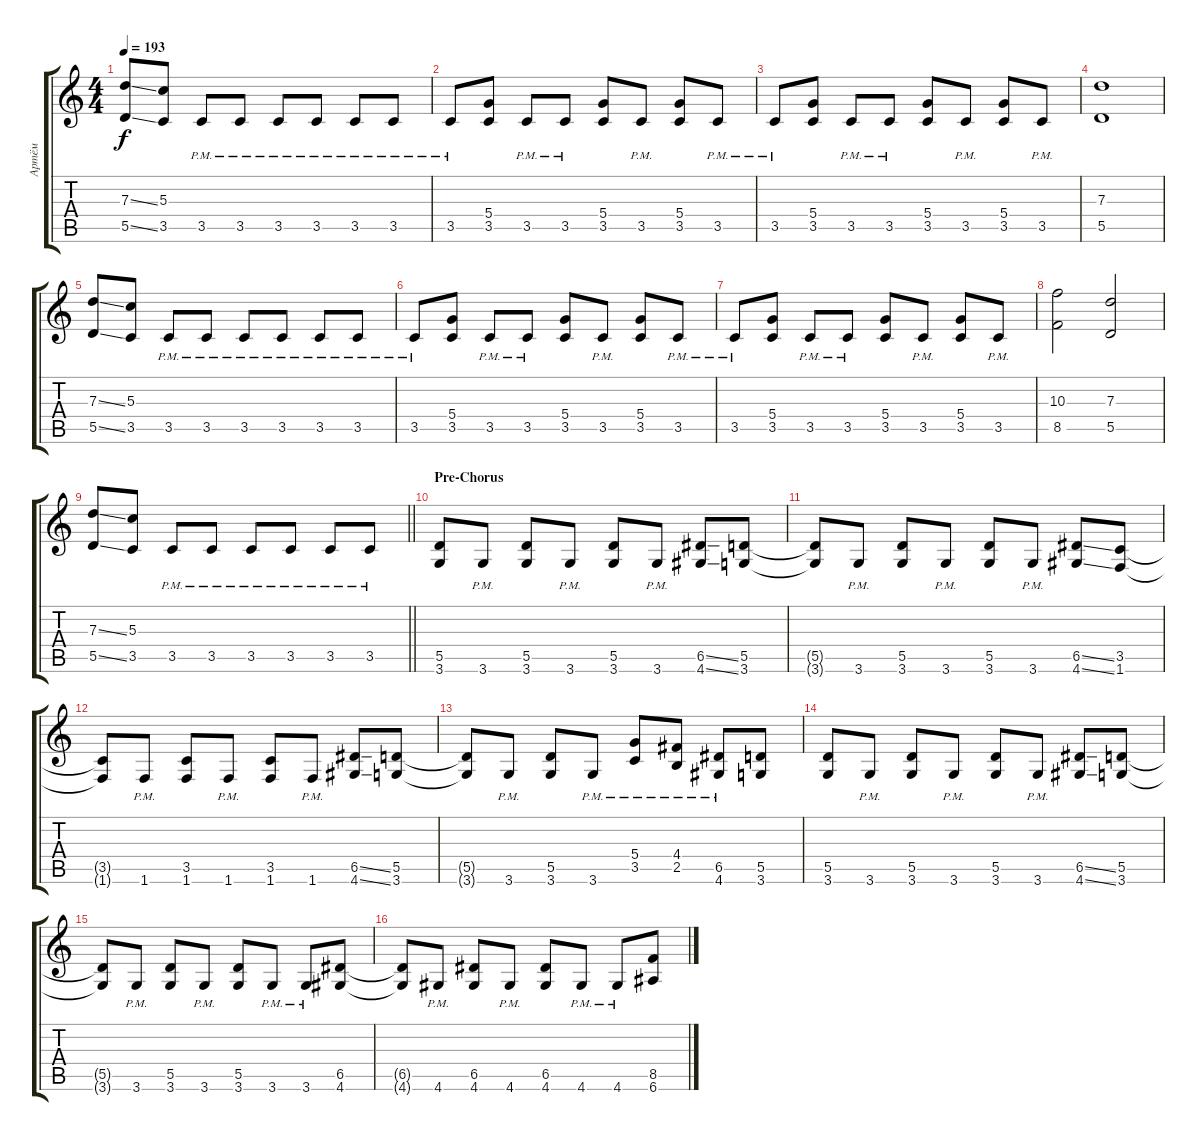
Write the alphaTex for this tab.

\track ("Артём" "Артём") {instrument overdrivenguitar}
\staff {score tabs}
\tuning (E4 B3 G3 D3 A2 E2) {hide}
\ts (4 4)
\tempo 193
\clef g2
\ks c
(7.3{ss} 5.5{ss}).8{dy f} (5.3 3.5).8 3.5{pm}.8 3.5{pm}.8 3.5{pm}.8 3.5{pm}.8 3.5{pm}.8 3.5{pm}.8 |
3.5{pm}.8 (5.4 3.5).8 3.5{pm}.8 3.5{pm}.8 (5.4 3.5).8 3.5{pm}.8 (5.4 3.5).8 3.5{pm}.8 |
3.5{pm}.8 (5.4 3.5).8 3.5{pm}.8 3.5{pm}.8 (5.4 3.5).8 3.5{pm}.8 (5.4 3.5).8 3.5{pm}.8 |
(7.3 5.5).1 |
(7.3{ss} 5.5{ss}).8 (5.3 3.5).8 3.5{pm}.8 3.5{pm}.8 3.5{pm}.8 3.5{pm}.8 3.5{pm}.8 3.5{pm}.8 |
3.5{pm}.8 (5.4 3.5).8 3.5{pm}.8 3.5{pm}.8 (5.4 3.5).8 3.5{pm}.8 (5.4 3.5).8 3.5{pm}.8 |
3.5{pm}.8 (5.4 3.5).8 3.5{pm}.8 3.5{pm}.8 (5.4 3.5).8 3.5{pm}.8 (5.4 3.5).8 3.5{pm}.8 |
(10.3 8.5).2 (7.3 5.5).2 |
\barLineRight lightlight
(7.3{ss} 5.5{ss}).8 (5.3 3.5).8 3.5{pm}.8 3.5{pm}.8 3.5{pm}.8 3.5{pm}.8 3.5{pm}.8 3.5{pm}.8 |
\section ("" "Pre-Chorus")
(5.5 3.6).8 3.6{pm}.8 (5.5 3.6).8 3.6{pm}.8 (5.5 3.6).8 3.6{pm}.8 (6.5{ss} 4.6{ss}).8 (5.5 3.6).8 |
(5.5{t} 3.6{t}).8 3.6{pm}.8 (5.5 3.6).8 3.6{pm}.8 (5.5 3.6).8 3.6{pm}.8 (6.5{ss} 4.6{ss}).8 (3.5 1.6).8 |
(3.5{t} 1.6{t}).8 1.6{pm}.8 (3.5 1.6).8 1.6{pm}.8 (3.5 1.6).8 1.6{pm}.8 (6.5{ss} 4.6{ss}).8 (5.5 3.6).8 |
(5.5{t} 3.6{t}).8 3.6{pm}.8 (5.5 3.6).8 3.6{pm}.8 (5.4{pm} 3.5{pm}).8 (4.4{pm} 2.5{pm}).8 (6.5{pm} 4.6{pm}).8 (5.5 3.6).8 |
(5.5 3.6).8 3.6{pm}.8 (5.5 3.6).8 3.6{pm}.8 (5.5 3.6).8 3.6{pm}.8 (6.5{ss} 4.6{ss}).8 (5.5 3.6).8 |
(5.5{t} 3.6{t}).8 3.6{pm}.8 (5.5 3.6).8 3.6{pm}.8 (5.5 3.6).8 3.6{pm}.8 3.6{pm}.8 (6.5 4.6).8 |
(6.5{t} 4.6{t}).8 4.6{pm}.8 (6.5 4.6).8 4.6{pm}.8 (6.5 4.6).8 4.6{pm}.8 4.6{pm}.8 (8.5 6.6).8
